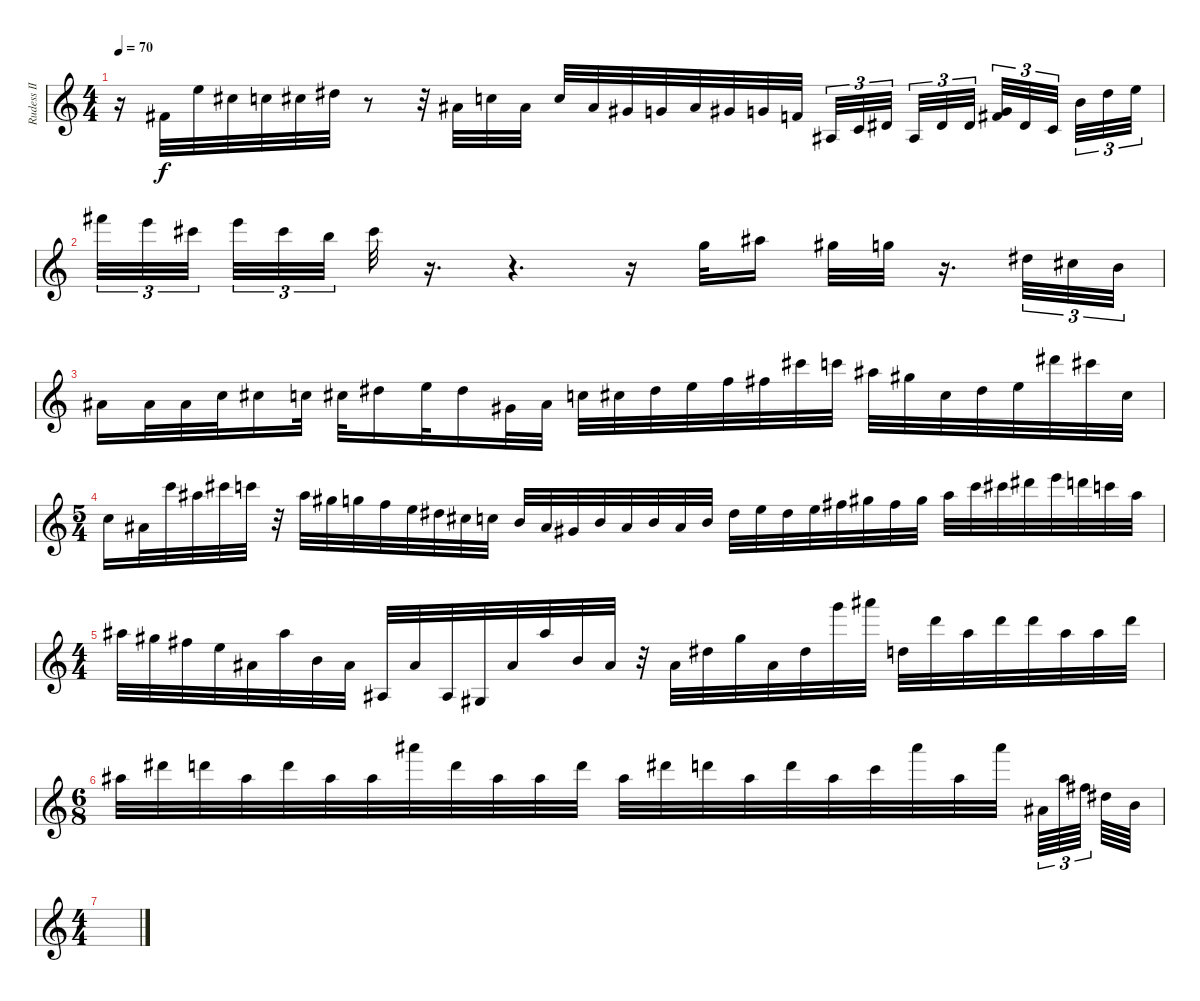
\track ("Rudess II and Harmonizer" "Rudess II ") {instrument panflute}
\staff {score}
\tuning (E4 B3 G3 D3 A2 E2) {hide}
\ts (4 4)
\tempo 70
\clef g2
\ks c
r.16{dy f volume 8 balance 0 instrument vibraphone} 2.1.32 12.1.32 9.1.32 8.1.32 9.1.32 11.1.32 r.8 r.32{balance 16 instrument xylophone} 6.1.32 8.1.32 6.1.32 8.1.32 6.1.32 4.1.32 3.1.32 6.1.32 4.1.32 3.1.32 1.1.32 3.3.32{tu (3 2) instrument marimba} 5.3.32{tu (3 2)} 4.2.32{tu (3 2) beam splitsecondary} 3.3.32{tu (3 2) balance 0 instrument vibraphone} 4.2.32{tu (3 2)} 4.2.32{tu (3 2) beam splitsecondary} (2.1 8.2).32{tu (3 2)} 4.2.32{tu (3 2)} 1.2.32{tu (3 2) beam splitsecondary} 7.1.32{tu (3 2)} 11.1.32{tu (3 2)} 12.1.32{tu (3 2)} |
26.1.32{tu (3 2) balance 16 instrument xylophone} 24.1.32{tu (3 2)} 21.1.32{tu (3 2) beam splitsecondary} 24.1.32{tu (3 2)} 21.1.32{tu (3 2)} 19.1.32{tu (3 2) beam splitsecondary} 21.1.32 r.16{d} r.4{d} r.16 15.1.32 18.1.16 16.1.32 15.1.32 r.16{d balance 0 instrument vibraphone} 11.1.32{tu (3 2)} 9.1.32{tu (3 2)} 7.1.32{tu (3 2)} |
6.1.16{balance 16 instrument marimba} 6.1.32 6.1.32 8.1.32 9.1.16 8.1.32 9.1.32 11.1.16 12.1.32 11.1.16 4.1.32 6.1.32 8.1.32{balance 0 instrument vibraphone} 14.2.32 11.1.32 12.1.32 13.1.32 14.1.32 21.1.32 20.1.32 18.1.32{balance 16 instrument marimba} 16.1.32 9.1.32 11.1.32 12.1.32 23.1.32 21.1.32 9.1.32 |
\ts (5 4)
8.1.16 6.1.32 20.1.32 18.1.32 21.1.32 20.1.32 r.32 18.1.32 16.1.32 15.1.32 13.1.32 12.1.32 11.1.32 9.1.32 8.1.32 7.1.32 6.1.32 4.1.32 7.1.32 6.1.32 7.1.32 6.1.32 7.1.32 11.1.32{balance 0 instrument vibraphone} 12.1.32 11.1.32 12.1.32 14.1.32{balance 16 instrument marimba} 21.2.32 14.1.32 16.1.32 18.1.32{balance 0 instrument vibraphone} 20.1.32 21.1.32 23.1.32 24.1.32{balance 16 instrument xylophone} 22.1.32 20.1.32 18.1.32 |
\ts (4 4)
18.1.32{volume 0} 16.1.32 14.1.32 12.1.32 6.1.32 18.1.32 7.1.32 6.1.32{instrument vibraphone} 3.3.32 6.1.32 3.3.32 1.3.32 6.1.32 18.1.32 7.1.32 6.1.32 r.32{balance 16 instrument xylophone} 6.1.32 11.1.32 16.1.32 6.1.32 11.1.32 27.1.32 30.1.32 10.1.32 22.1.32 18.1.32 22.1.32 22.1.32{balance 8 instrument vibraphone} 18.1.32{balance 16 instrument xylophone} 18.1.32{balance 0 instrument vibraphone} 22.1.32 |
\ts (6 8)
23.2.32{balance 16 instrument xylophone} 23.1.32{balance 16 instrument vibraphone} 22.1.32 23.2.32{balance 16 instrument xylophone} 22.1.32{balance 16 instrument vibraphone} 23.2.32{balance 16 instrument xylophone} 18.1.32{balance 16 instrument vibraphone} 30.1.32{balance 16 instrument xylophone} 22.1.32{balance 8 instrument vibraphone} 18.1.32{balance 16 instrument xylophone} 18.1.32{balance 0 instrument vibraphone} 22.1.32 23.2.32{balance 16 instrument xylophone} 23.1.32{balance 16 instrument vibraphone} 22.1.32{balance 16 instrument xylophone} 18.1.32 22.1.32 18.1.32 20.1.32 30.1.32 18.1.32{balance 0 instrument vibraphone} 30.1.32{beam splitsecondary} 6.1.64{tu (3 2)} 18.1.64{tu (3 2)} 14.1.64{tu (3 2) beam splitsecondary} 11.1.64 7.1.64 |
\ts (4 4)
